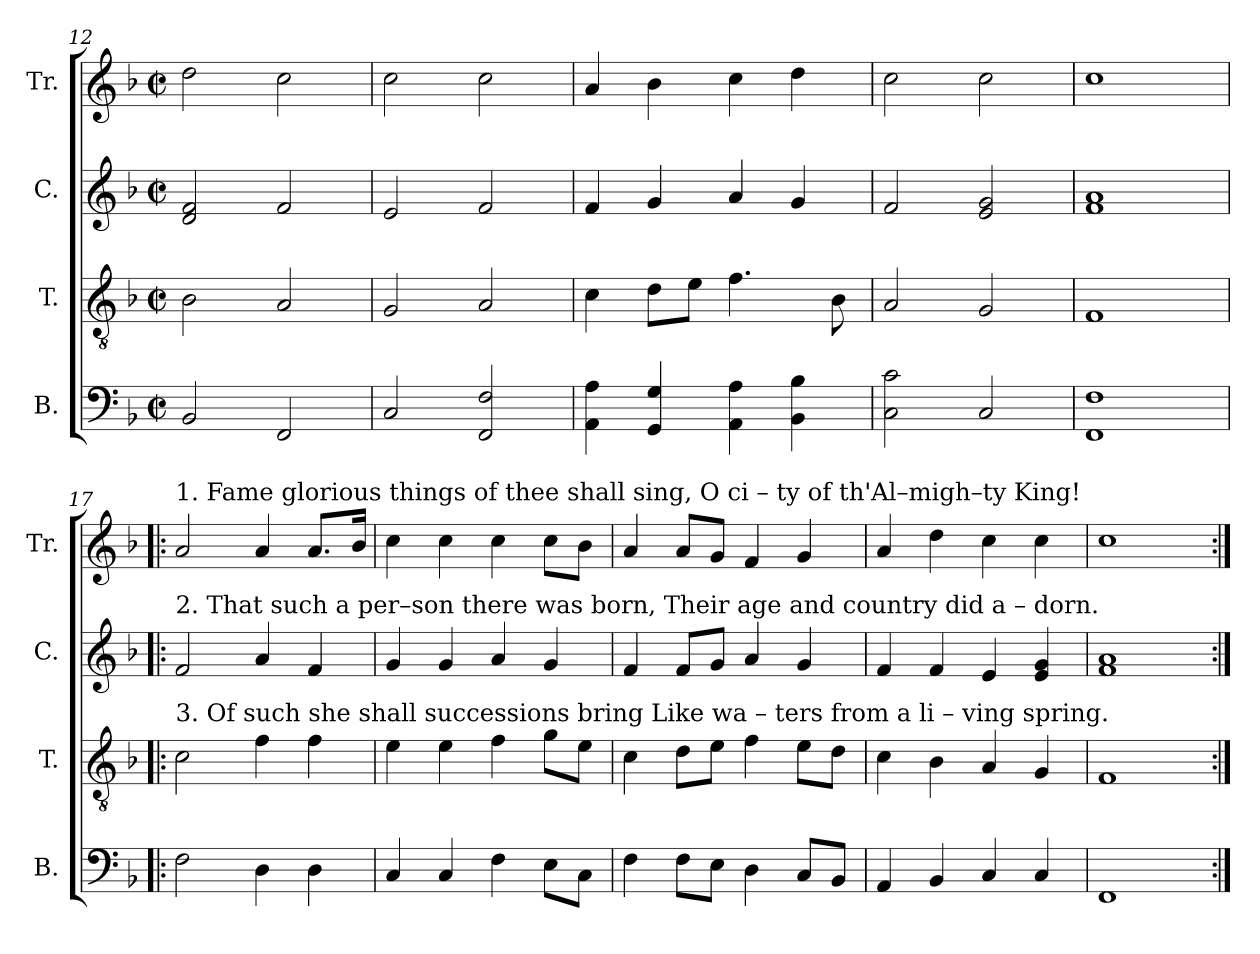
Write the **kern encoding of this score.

**kern	**kern	**kern	**kern
*part4	*part3	*part2	*part1
*staff4	*staff3	*staff2	*staff1
*I"B.	*I"T.	*I"C.	*I"Tr.
*I'B.	*I'T.	*I'C.	*I'Tr.
*clefF4	*clefGv2	*clefG2	*clefG2
*k[b-]	*k[b-]	*k[b-]	*k[b-]
*M2/2	*M2/2	*M2/2	*M2/2
*met(c|)	*met(c|)	*met(c|)	*met(c|)
=12	=12	=12	=12
2BB-!/	2B-!\	2d!/ 2f!/	2dd!\
2FF!/	2A!/	2f!/	2cc!\
=13	=13	=13	=13
2C!/	2G!/	2e!/	2cc!\
2FF!/ 2F!/	2A!/	2f!/	2cc!\
=14	=14	=14	=14
4AA!\ 4A!\	4c!\	4f!/	4a!/
4GG!/ 4G!/	8d!\L	4g!/	4b-!\
.	8e!\J	.	.
4AA!\ 4A!\	4.f!\	4a!/	4cc!\
4BB-!\ 4B-!\	.	4g!/	4dd!\
.	8B-!\	.	.
=15	=15	=15	=15
2C!\ 2c!\	2A!/	2f!/	2cc!\
2C!/	2G!/	2e!/ 2g!/	2cc!\
=16	=16	=16	=16
1FF! 1F!	1F!	1f! 1a!	1cc!
!!LO:LB:g=z
=17!|:	=17!|:	=17!|:	=17!|:
!	!	!	!LO:TX:a:t=1. Fame glorious  things of thee shall  sing,   O      ci  – ty     of th'Al–migh–ty  King!
!	!	!LO:TX:a:t=2. That  such  a   per–son  there  was  born,  Their  age  and  country  did  a  – dorn.	!
!	!LO:TX:a:t=3. Of  such  she  shall  successions  bring   Like  wa  – ters   from  a  li – ving  spring.	!	!
2F!\	2c!\	2f!/	2a!/
4D!\	4f!\	4a!/	4a!/
4D!\	4f!\	4f!/	8.a!/L
.	.	.	16b-!/Jk
=18	=18	=18	=18
4C!/	4e!\	4g!/	4cc!\
4C!/	4e!\	4g!/	4cc!\
4F!\	4f!\	4a!/	4cc!\
8E!\L	8g!\L	4g!/	8cc!\L
8C!\J	8e!\J	.	8b-!\J
=19	=19	=19	=19
4F!\	4c!\	4f!/	4a!/
8F!\L	8d!\L	8f!/L	8a!/L
8E!\J	8e!\J	8g!/J	8g!/J
4D!\	4f!\	4a!/	4f!/
8C!/L	8e!\L	4g!/	4g!/
8BB-!/J	8d!\J	.	.
=20	=20	=20	=20
4AA!/	4c!\	4f!/	4a!/
4BB-!/	4B-!\	4f!/	4dd!\
4C!/	4A!/	4e!/	4cc!\
4C!/	4G!/	4e!/ 4g!/	4cc!\
=21	=21	=21	=21
1FF!	1F!	1f! 1a!	1cc!
=:|!	=:|!	=:|!	=:|!
*-	*-	*-	*-
